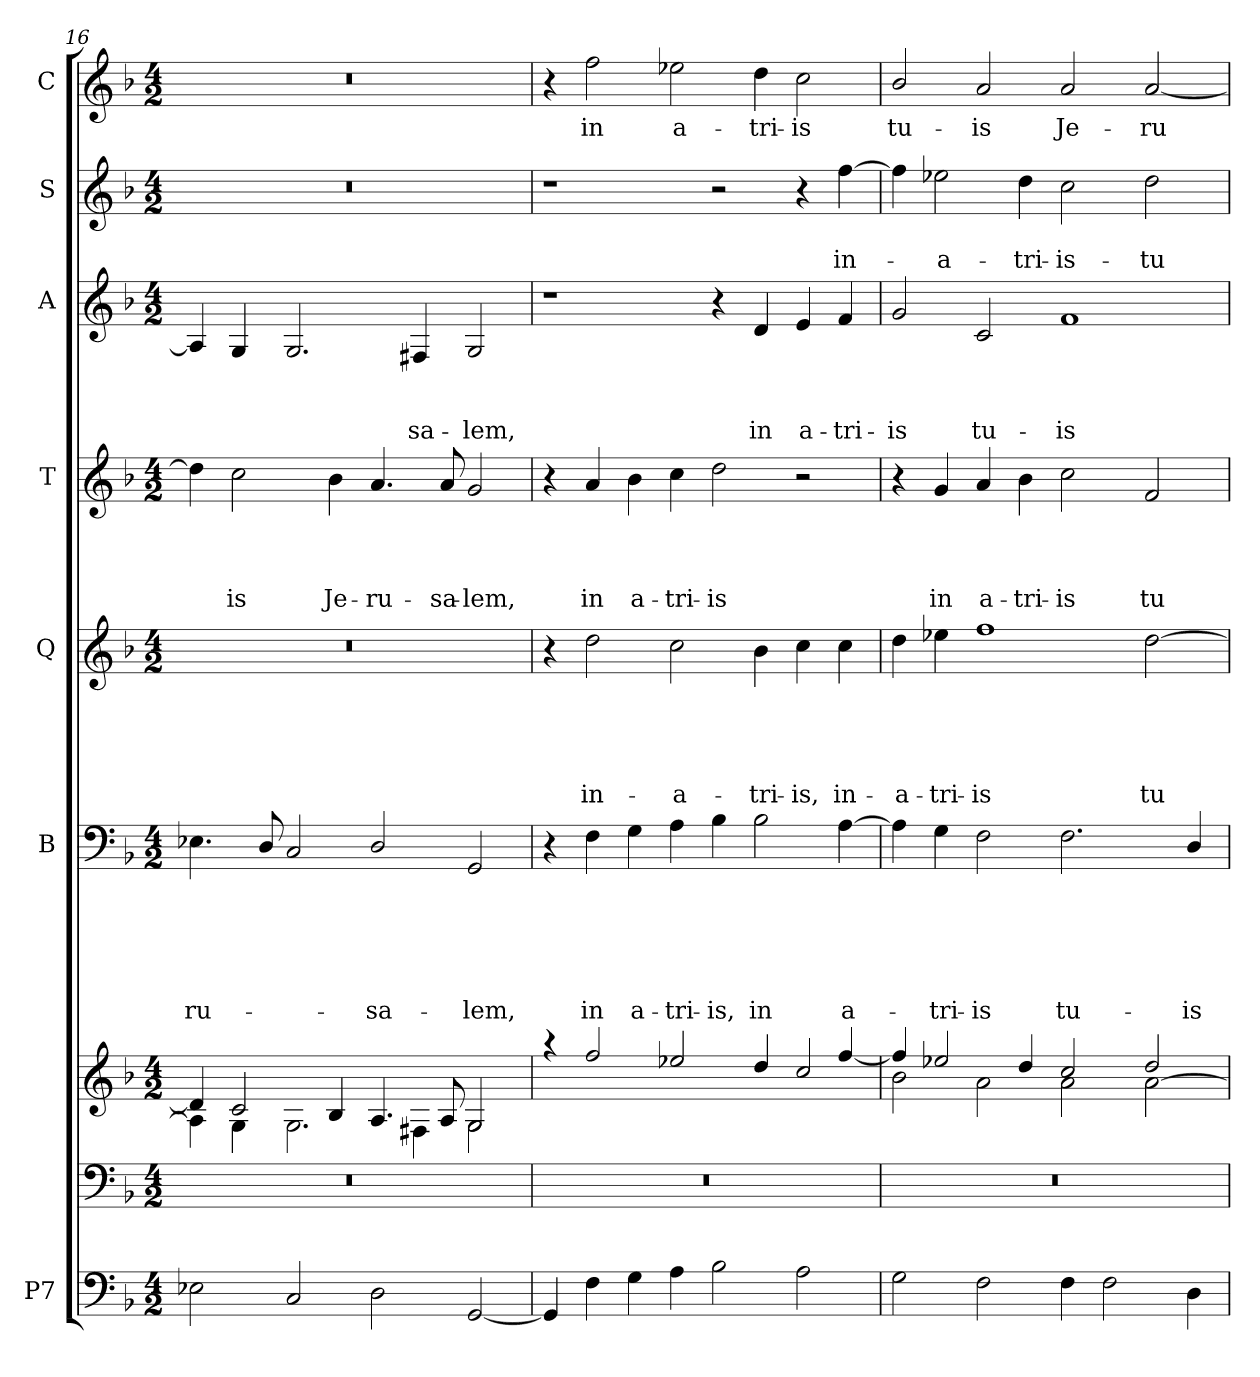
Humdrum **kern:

**kern	**kern	**kern	**kern	**text	**text	**text	**text	**text	**text	**kern	**text	**text	**text	**text	**text	**kern	**text	**text	**text	**text	**kern	**text	**text	**text	**kern	**text	**text	**kern	**text
*part7	*part7	*part7	*part6	*part6	*part6	*part6	*part6	*part6	*part6	*part5	*part5	*part5	*part5	*part5	*part5	*part4	*part4	*part4	*part4	*part4	*part3	*part3	*part3	*part3	*part2	*part2	*part2	*part1	*part1
*staff9	*staff8	*staff7	*staff6	*staff6	*staff6	*staff6	*staff6	*staff6	*staff6	*staff5	*staff5	*staff5	*staff5	*staff5	*staff5	*staff4	*staff4	*staff4	*staff4	*staff4	*staff3	*staff3	*staff3	*staff3	*staff2	*staff2	*staff2	*staff1	*staff1
*I"P7	*	*	*I"B	*	*	*	*	*	*	*I"Q	*	*	*	*	*	*I"T	*	*	*	*	*I"A	*	*	*	*I"S	*	*	*I"C	*
!!LO:PB:g=z
*clefF4	*clefF4	*clefG2	*clefF4	*	*	*	*	*	*	*clefG2	*	*	*	*	*	*clefG2	*	*	*	*	*clefG2	*	*	*	*clefG2	*	*	*clefG2	*
*	*	*	*	*	*	*	*	*	*	*ITrd7c12	*	*	*	*	*	*ITrd7c12	*	*	*	*	*	*	*	*	*	*	*	*	*
*k[b-]	*k[b-]	*k[b-]	*k[b-]	*	*	*	*	*	*	*k[b-]	*	*	*	*	*	*k[b-]	*	*	*	*	*k[b-]	*	*	*	*k[b-]	*	*	*k[b-]	*
*F:	*F:	*F:	*F:	*	*	*	*	*	*	*F:	*	*	*	*	*	*F:	*	*	*	*	*F:	*	*	*	*F:	*	*	*F:	*
*M4/2	*M4/2	*M4/2	*M4/2	*	*	*	*	*	*	*M4/2	*	*	*	*	*	*M4/2	*	*	*	*	*M4/2	*	*	*	*M4/2	*	*	*M4/2	*
=16	=16	=16	=16	=16	=16	=16	=16	=16	=16	=16	=16	=16	=16	=16	=16	=16	=16	=16	=16	=16	=16	=16	=16	=16	=16	=16	=16	=16	=16
*	*	*^	*	*	*	*	*	*	*	*	*	*	*	*	*	*	*	*	*	*	*	*	*	*	*	*	*	*	*
!	!	!	!	!	!	!	!	!	!	!LO:LY:b	!	!	!	!	!	!	!	!	!	!	!	!	!	!	!	!	!	!	!	!
2E-X\	0r	4d/]	4A\]	4.E-X\	.	.	.	.	.	-ru-	0r	.	.	.	.	.	4d\]	.	.	.	.	4A/]	.	.	.	0r	.	.	0r	.
!	!	!	!	!	!	!	!	!	!	!	!	!	!	!	!	!	!	!	!	!	!LO:LY:b	!	!	!	!	!	!	!	!	!
.	.	2c/	4G\	.	.	.	.	.	.	.	.	.	.	.	.	.	2c\	.	.	.	-is	4G/	.	.	.	.	.	.	.	.
.	.	.	.	8D/	.	.	.	.	.	.	.	.	.	.	.	.	.	.	.	.	.	.	.	.	.	.	.	.	.	.
2C/	.	.	2.G\	2C/	.	.	.	.	.	.	.	.	.	.	.	.	.	.	.	.	.	2.G/	.	.	.	.	.	.	.	.
!	!	!	!	!	!	!	!	!	!	!	!	!	!	!	!	!	!	!	!	!	!LO:LY:b	!	!	!	!	!	!	!	!	!
.	.	4B-/	.	.	.	.	.	.	.	.	.	.	.	.	.	.	4B-\	.	.	.	Je-	.	.	.	.	.	.	.	.	.
!	!	!	!	!	!	!	!	!	!	!LO:LY:b	!	!	!	!	!	!	!	!	!	!	!LO:LY:b	!	!	!	!	!	!	!	!	!
2D\	.	4.A/	.	2D/	.	.	.	.	.	-sa-	.	.	.	.	.	.	4.A/	.	.	.	-ru-	.	.	.	.	.	.	.	.	.
!	!	!	!	!	!	!	!	!	!	!	!	!	!	!	!	!	!	!	!	!	!	!	!	!	!LO:LY:b	!	!	!	!	!
.	.	.	4F#X\	.	.	.	.	.	.	.	.	.	.	.	.	.	.	.	.	.	.	4F#X/	.	.	-sa-	.	.	.	.	.
!	!	!	!	!	!	!	!	!	!	!	!	!	!	!	!	!	!	!	!	!	!LO:LY:b	!	!	!	!	!	!	!	!	!
.	.	8A/	.	.	.	.	.	.	.	.	.	.	.	.	.	.	8A/	.	.	.	-sa-	.	.	.	.	.	.	.	.	.
!	!	!	!	!	!	!	!	!	!	!LO:LY:b	!	!	!	!	!	!	!	!	!	!	!LO:LY:b	!	!	!	!LO:LY:b	!	!	!	!	!
[<2GG/	.	2G/	2G\	2GG/	.	.	.	.	.	-lem,	.	.	.	.	.	.	2G/	.	.	.	-lem,	2G/	.	.	-lem,	.	.	.	.	.
=17	=17	=17	=17	=17	=17	=17	=17	=17	=17	=17	=17	=17	=17	=17	=17	=17	=17	=17	=17	=17	=17	=17	=17	=17	=17	=17	=17	=17	=17	=17
4GG/]	0r	4raa	1..ryy	4r	.	.	.	.	.	.	4r	.	.	.	.	.	4r	.	.	.	.	1r	.	.	.	1r	.	.	4r	.
!	!	!	!	!	!	!	!	!	!	!LO:LY:b	!	!	!	!	!	!LO:LY:b	!	!	!	!	!LO:LY:b	!	!	!	!	!	!	!	!	!LO:LY:b
4F\	.	2ff/	.	4F\	.	.	.	.	.	in	2d\	.	.	.	.	in-	4A/	.	.	.	in	.	.	.	.	.	.	.	2ff\	in
!	!	!	!	!	!	!	!	!	!	!LO:LY:b	!	!	!	!	!	!	!	!	!	!	!LO:LY:b	!	!	!	!	!	!	!	!	!
4G\	.	.	.	4G\	.	.	.	.	.	a-	.	.	.	.	.	.	4B-\	.	.	.	a-	.	.	.	.	.	.	.	.	.
!	!	!	!	!	!	!	!	!	!	!LO:LY:b	!	!	!	!	!	!LO:LY:b	!	!	!	!	!LO:LY:b	!	!	!	!	!	!	!	!	!LO:LY:b
4A\	.	2ee-X/	.	4A\	.	.	.	.	.	-tri-	2c\	.	.	.	.	-a-	4c\	.	.	.	-tri-	.	.	.	.	.	.	.	2ee-X\	a-
!	!	!	!	!	!	!	!	!	!	!LO:LY:b	!	!	!	!	!	!	!	!	!	!	!LO:LY:b	!	!	!	!	!	!	!	!	!
2B-\	.	.	.	4B-\	.	.	.	.	.	-is,	.	.	.	.	.	.	2d\	.	.	.	-is	4r	.	.	.	2r	.	.	.	.
!	!	!	!	!	!	!	!	!	!	!LO:LY:b	!	!	!	!	!	!LO:LY:b	!	!	!	!	!	!	!	!	!LO:LY:b	!	!	!	!	!LO:LY:b
.	.	4dd/	.	2B-\	.	.	.	.	.	in	4B-\	.	.	.	.	-tri-	.	.	.	.	.	4d/	.	.	in	.	.	.	4dd\	-tri-
!	!	!	!	!	!	!	!	!	!	!	!	!	!	!	!	!LO:LY:b	!	!	!	!	!	!	!	!	!LO:LY:b	!	!	!	!	!LO:LY:b
2A\	.	2cc/	.	.	.	.	.	.	.	.	4c\	.	.	.	.	-is,	2r	.	.	.	.	4e/	.	.	a-	4r	.	.	2cc\	-is
!	!	!	!	!	!	!	!	!	!	!LO:LY:b	!	!	!	!	!	!LO:LY:b	!	!	!	!	!	!	!	!	!LO:LY:b	!	!	!LO:LY:b	!	!
.	.	.	[>4ff/	[>4A\	.	.	.	.	.	a-	4c\	.	.	.	.	in-	.	.	.	.	.	4f/	.	.	-tri-	[>4ff\	.	in-	.	.
=18	=18	=18	=18	=18	=18	=18	=18	=18	=18	=18	=18	=18	=18	=18	=18	=18	=18	=18	=18	=18	=18	=18	=18	=18	=18	=18	=18	=18	=18	=18
!	!	!	!	!	!	!	!	!	!	!	!	!	!	!	!	!LO:LY:b	!	!	!	!	!	!	!	!	!LO:LY:b	!	!	!	!	!LO:LY:b
2G\	0r	2b-\	4ff/]	4A\]	.	.	.	.	.	.	4d\	.	.	.	.	-a-	4r	.	.	.	.	2g/	.	.	-is	4ff\]	.	.	2b-/	tu-
!	!	!	!	!	!	!	!	!	!	!LO:LY:b	!	!	!	!	!	!LO:LY:b	!	!	!	!	!LO:LY:b	!	!	!	!	!	!	!LO:LY:b	!	!
.	.	.	2ee-X/	4G\	.	.	.	.	.	-tri-	4e-X\	.	.	.	.	-tri-	4G/	.	.	.	in	.	.	.	.	2ee-X\	.	-a-	.	.
!	!	!	!	!	!	!	!	!	!	!LO:LY:b	!	!	!	!	!	!LO:LY:b	!	!	!	!	!LO:LY:b	!	!	!	!LO:LY:b	!	!	!	!	!LO:LY:b
2F\	.	2a\	.	2F\	.	.	.	.	.	-is	1f	.	.	.	.	-is	4A/	.	.	.	a-	2c/	.	.	tu-	.	.	.	2a/	-is
!	!	!	!	!	!	!	!	!	!	!	!	!	!	!	!	!	!	!	!	!	!LO:LY:b	!	!	!	!	!	!	!LO:LY:b	!	!
.	.	.	4dd/	.	.	.	.	.	.	.	.	.	.	.	.	.	4B-\	.	.	.	-tri-	.	.	.	.	4dd\	.	-tri-	.	.
!	!	!	!	!	!	!	!	!	!	!LO:LY:b	!	!	!	!	!	!	!	!	!	!	!LO:LY:b	!	!	!	!LO:LY:b	!	!	!LO:LY:b	!	!LO:LY:b
4F\	.	2a\	2cc/	2.F\	.	.	.	.	.	tu-	.	.	.	.	.	.	2c\	.	.	.	-is	1f	.	.	-is	2cc\	.	-is-	2a/	Je-
2F\	.	.	.	.	.	.	.	.	.	.	.	.	.	.	.	.	.	.	.	.	.	.	.	.	.	.	.	.	.	.
!	!	!	!	!	!	!	!	!	!	!	!	!	!	!	!	!LO:LY:b	!	!	!	!	!LO:LY:b	!	!	!	!	!	!	!LO:LY:b	!	!LO:LY:b
.	.	[<2a\	2dd/	.	.	.	.	.	.	.	[>2d\	.	.	.	.	tu-	2F/	.	.	.	tu-	.	.	.	.	2dd\	.	-tu-	[<2a/	-ru-
!	!	!	!	!	!	!	!	!	!	!LO:LY:b	!	!	!	!	!	!	!	!	!	!	!	!	!	!	!	!	!	!	!	!
4D\	.	.	.	4D/	.	.	.	.	.	-is	.	.	.	.	.	.	.	.	.	.	.	.	.	.	.	.	.	.	.	.
*	*	*v	*v	*	*	*	*	*	*	*	*	*	*	*	*	*	*	*	*	*	*	*	*	*	*	*	*	*	*	*
=	=	=	=	=	=	=	=	=	=	=	=	=	=	=	=	=	=	=	=	=	=	=	=	=	=	=	=	=	=
*-	*-	*-	*-	*-	*-	*-	*-	*-	*-	*-	*-	*-	*-	*-	*-	*-	*-	*-	*-	*-	*-	*-	*-	*-	*-	*-	*-	*-	*-
